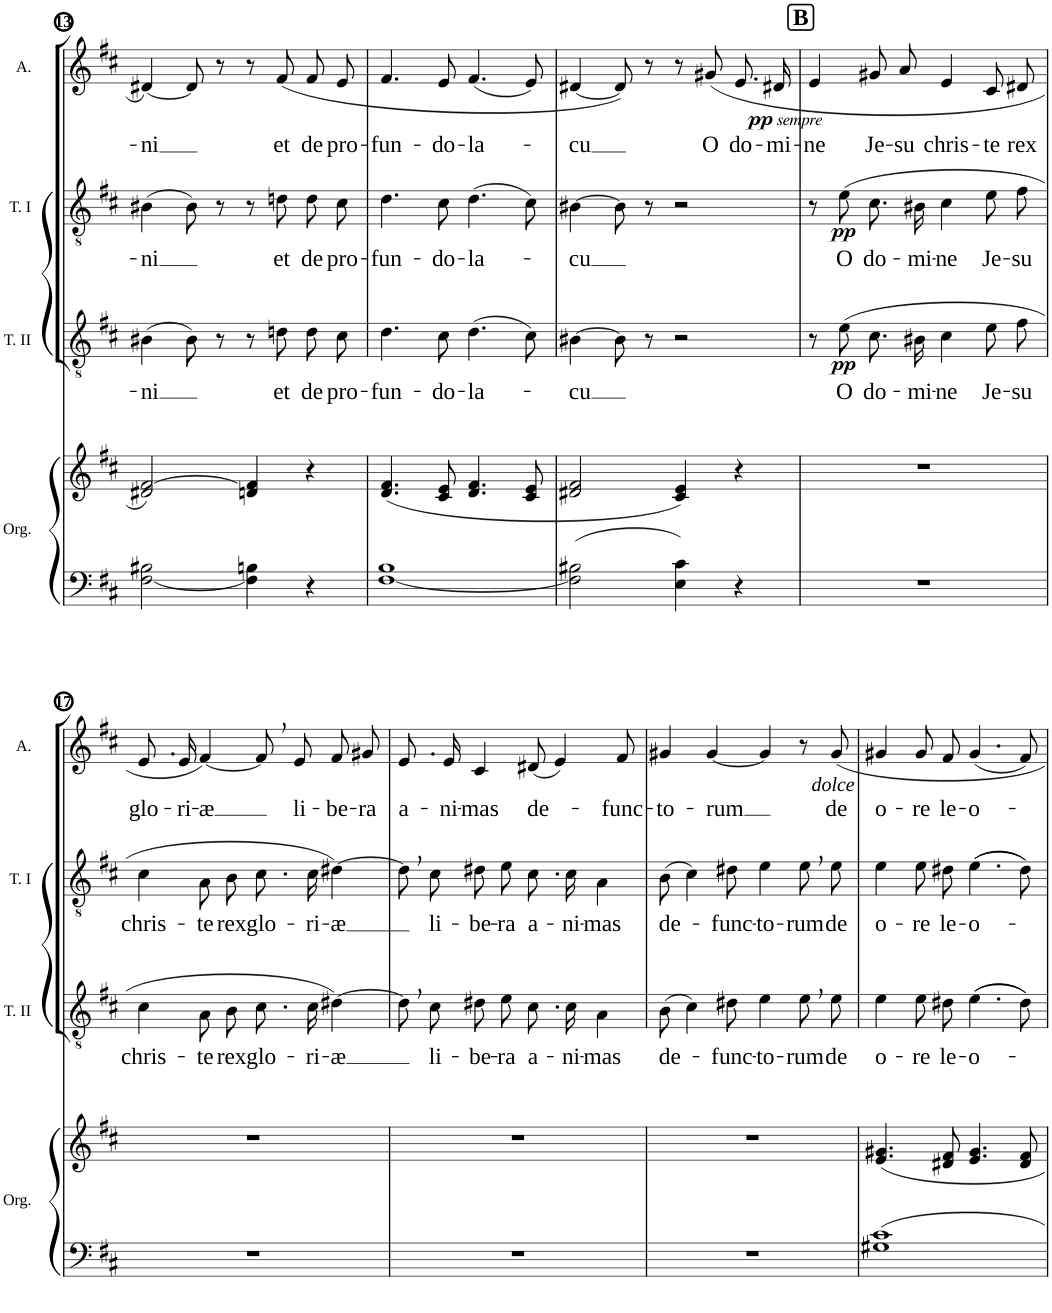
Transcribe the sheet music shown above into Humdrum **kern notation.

**kern	**kern	**kern	**text	**dynam	**kern	**text	**dynam	**kern	**text	**dynam
*part4	*part4	*part3	*part3	*part3	*part2	*part2	*part2	*part1	*part1	*part1
*staff5	*staff4	*staff3	*staff3	*staff3	*staff2	*staff2	*staff2	*staff1	*staff1	*staff1
*I"Orgue	*	*I"Ténors II	*	*	*I"Ténors I	*	*	*I"Altos	*	*
*I'Org.	*	*I'T. II	*	*	*I'T. I	*	*	*I'A.	*	*
!!LO:PB:g=z
*clefF4	*clefG2	*clefGv2	*	*	*clefGv2	*	*	*clefG2	*	*
*k[f#c#]	*k[f#c#]	*k[f#c#]	*	*	*k[f#c#]	*	*	*k[f#c#]	*	*
*M4/4	*M4/4	*M4/4	*	*	*M4/4	*	*	*M4/4	*	*
*met(c)	*met(c)	*met(c)	*	*	*met(c)	*	*	*met(c)	*	*
=13	=13	=13	=13	=13	=13	=13	=13	=13	=13	=13
!	!	!	!LO:LY:b	!	!	!LO:LY:b	!	!	!LO:LY:b	!
[2F#\ 2B#X\	2d#X/ [2f#/	(4B#X\	-ni	.	(4B#X\	-ni	.	[4d#X/	-ni	.
.	.	8B#\)	.	.	8B#\)	.	.	8d#/]	.	.
.	.	8r	.	.	8r	.	.	8r	.	.
4F#\] 4Bn\	4dn/ 4f#/]	8r	.	.	8r	.	.	8r	.	.
!	!	!	!LO:LY:b	!	!	!LO:LY:b	!	!	!LO:LY:b	!
.	.	8dn\	et	.	8dn\	et	.	(8f#/	et	.
!	!	!	!LO:LY:b	!	!	!LO:LY:b	!	!	!LO:LY:b	!
4r	4r	8d\L	de	.	8d\L	de	.	8f#/L	de	.
!	!	!	!LO:LY:b	!	!	!LO:LY:b	!	!	!LO:LY:b	!
.	.	8c#\J	pro-	.	8c#\J	pro-	.	8e/J	pro-	.
=14	=14	=14	=14	=14	=14	=14	=14	=14	=14	=14
!	!	!	!LO:LY:b	!	!	!LO:LY:b	!	!	!LO:LY:b	!
[1F# 1B	(4.d/ 4.f#/	4.d\	-fun-	.	4.d\	-fun-	.	4.f#/	-fun-	.
!	!	!	!LO:LY:b	!	!	!LO:LY:b	!	!	!LO:LY:b	!
.	8c#/ 8e/	8c#\	-do-	.	8c#\	-do-	.	8e/	-do-	.
!	!	!	!LO:LY:b	!	!	!LO:LY:b	!	!	!LO:LY:b	!
.	4.d/ 4.f#/	(4.d\	-la-	.	(4.d\	-la-	.	(4.f#/	-la-	.
.	8c#/ 8e/	8c#\)	.	.	8c#\)	.	.	8e/)	.	.
=15	=15	=15	=15	=15	=15	=15	=15	=15	=15	=15
!	!	!	!LO:LY:b	!	!	!LO:LY:b	!	!	!LO:LY:b	!
2F#\] 2B#X\	2d#X/ 2f#/	[4B#X\	-cu	.	[4B#X\	-cu	.	[4d#X/	-cu	.
.	.	8B#\]	.	.	8B#\]	.	.	8d#/])	.	.
.	.	8r	.	.	8r	.	.	8r	.	.
4E\ 4c#\	4c#/ 4e/)	2r	.	.	2r	.	.	8r	.	.
!	!	!	!	!	!	!	!	!	!LO:LY:b	!LO:DY:b
!	!	!	!	!	!	!	!	!	!	!LO:DY:n=1:b
.	.	.	.	.	.	.	.	(8g#X/	O	pp other-dynamics
!	!	!	!	!	!	!	!	!	!LO:LY:b	!
4r	4r	.	.	.	.	.	.	8.e/L	do-	.
!	!	!	!	!	!	!	!	!	!LO:LY:b	!
.	.	.	.	.	.	.	.	16d#X/Jk	-mi-	.
=16	=16	=16	=16	=16	=16	=16	=16	=16	=16	=16
!	!	!	!	!	!	!	!	!	!LO:LY:b	!
1r	1r	8r	.	.	8r	.	.	4e/	-ne	.
!	!	!	!LO:LY:b	!LO:DY:b	!	!LO:LY:b	!LO:DY:b	!	!	!
.	.	(8e\	O	pp	(8e\	O	pp	.	.	.
!	!	!	!LO:LY:b	!	!	!LO:LY:b	!	!	!LO:LY:b	!
.	.	8.c#\L	do-	.	8.c#\L	do-	.	8g#X/L	Je-	.
!	!	!	!	!	!	!	!	!	!LO:LY:b	!
.	.	.	.	.	.	.	.	8a/J	-su	.
!	!	!	!LO:LY:b	!	!	!LO:LY:b	!	!	!	!
.	.	16B#X\Jk	-mi-	.	16B#X\Jk	-mi-	.	.	.	.
!	!	!	!LO:LY:b	!	!	!LO:LY:b	!	!	!LO:LY:b	!
.	.	4c#\	-ne	.	4c#\	-ne	.	4e/	chris-	.
!	!	!	!LO:LY:b	!	!	!LO:LY:b	!	!	!LO:LY:b	!
.	.	8e\L	Je-	.	8e\L	Je-	.	8c#/L	-te	.
!	!	!	!LO:LY:b	!	!	!LO:LY:b	!	!	!LO:LY:b	!
.	.	8f#\J	-su	.	8f#\J	-su	.	8d#X/J	rex	.
!!LO:LB:g=z
=17	=17	=17	=17	=17	=17	=17	=17	=17	=17	=17
!	!	!	!LO:LY:b	!	!	!LO:LY:b	!	!	!LO:LY:b	!
1r	1r	4c#\	chris-	.	4c#\	chris-	.	8.e/L	glo-	.
!	!	!	!	!	!	!	!	!	!LO:LY:b	!
.	.	.	.	.	.	.	.	16e/Jk	-ri-	.
!	!	!	!LO:LY:b	!	!	!LO:LY:b	!	!	!LO:LY:b	!
.	.	8A\L	-te	.	8A\L	-te	.	[4f#/)	-æ	.
!	!	!	!LO:LY:b	!	!	!LO:LY:b	!	!	!	!
.	.	8B\J	rex	.	8B\J	rex	.	.	.	.
!	!	!	!LO:LY:b	!	!	!LO:LY:b	!	!	!	!
.	.	8.c#\L	glo-	.	8.c#\L	glo-	.	8f#,/L]	.	.
!	!	!	!	!	!	!	!	!	!LO:LY:b	!
.	.	.	.	.	.	.	.	8e/J	li-	.
!	!	!	!LO:LY:b	!	!	!LO:LY:b	!	!	!	!
.	.	16c#\Jk	-ri-	.	16c#\Jk	-ri-	.	.	.	.
!	!	!	!LO:LY:b	!	!	!LO:LY:b	!	!	!LO:LY:b	!
.	.	[4d#X\)	-æ	.	[4d#X\)	-æ	.	8f#/L	-be-	.
!	!	!	!	!	!	!	!	!	!LO:LY:b	!
.	.	.	.	.	.	.	.	8g#X/J	-ra	.
=18	=18	=18	=18	=18	=18	=18	=18	=18	=18	=18
!	!	!	!	!	!	!	!	!	!LO:LY:b	!
1r	1r	8d#,\L]	.	.	8d#,\L]	.	.	8.e/L	a-	.
!	!	!	!LO:LY:b	!	!	!LO:LY:b	!	!	!	!
.	.	8c#\J	li-	.	8c#\J	li-	.	.	.	.
!	!	!	!	!	!	!	!	!	!LO:LY:b	!
.	.	.	.	.	.	.	.	16e/Jk	-ni-	.
!	!	!	!LO:LY:b	!	!	!LO:LY:b	!	!	!LO:LY:b	!
.	.	8d#X\L	-be-	.	8d#X\L	-be-	.	4c#/	-mas	.
!	!	!	!LO:LY:b	!	!	!LO:LY:b	!	!	!	!
.	.	8e\J	-ra	.	8e\J	-ra	.	.	.	.
!	!	!	!LO:LY:b	!	!	!LO:LY:b	!	!	!LO:LY:b	!
.	.	8.c#\L	a-	.	8.c#\L	a-	.	(8d#X/	de-	.
.	.	.	.	.	.	.	.	4e/)	.	.
!	!	!	!LO:LY:b	!	!	!LO:LY:b	!	!	!	!
.	.	16c#\Jk	-ni-	.	16c#\Jk	-ni-	.	.	.	.
!	!	!	!LO:LY:b	!	!	!LO:LY:b	!	!	!	!
.	.	4A\	-mas	.	4A\	-mas	.	.	.	.
!	!	!	!	!	!	!	!	!	!LO:LY:b	!
.	.	.	.	.	.	.	.	8f#/	-func-	.
=19	=19	=19	=19	=19	=19	=19	=19	=19	=19	=19
!	!	!	!LO:LY:b	!	!	!LO:LY:b	!	!	!LO:LY:b	!
1r	1r	(8B\	de-	.	(8B\	de-	.	4g#X/	-to-	.
.	.	4c#\)	.	.	4c#\)	.	.	.	.	.
!	!	!	!	!	!	!	!	!	!LO:LY:b	!
.	.	.	.	.	.	.	.	[4g#/	-rum	.
!	!	!	!LO:LY:b	!	!	!LO:LY:b	!	!	!	!
.	.	8d#X\	-func-	.	8d#X\	-func-	.	.	.	.
!	!	!	!LO:LY:b	!	!	!LO:LY:b	!	!	!	!
.	.	4e\	-to-	.	4e\	-to-	.	4g#/]	.	.
!	!	!	!LO:LY:b	!	!	!LO:LY:b	!	!	!	!
.	.	8e,\L	-rum	.	8e,\L	-rum	.	8r	.	.
!	!	!	!	!	!	!	!	!LO:TX:b:i:t=dolce	!	!
!	!	!	!LO:LY:b	!	!	!LO:LY:b	!	!	!LO:LY:b	!
.	.	8e\J	de	.	8e\J	de	.	8g#/	de	.
=20	=20	=20	=20	=20	=20	=20	=20	=20	=20	=20
!	!	!	!LO:LY:b	!	!	!LO:LY:b	!	!	!LO:LY:b	!
1G#X 1c#	4.e/ 4.g#X/	4e\	o-	.	4e\	o-	.	4g#X/	o-	.
!	!	!	!LO:LY:b	!	!	!LO:LY:b	!	!	!LO:LY:b	!
.	.	8e\L	-re	.	8e\L	-re	.	8g#/L	-re	.
!	!	!	!LO:LY:b	!	!	!LO:LY:b	!	!	!LO:LY:b	!
.	8d#X/ 8f#/	8d#X\J	le-	.	8d#X\J	le-	.	8f#/J	le-	.
!	!	!	!LO:LY:b	!	!	!LO:LY:b	!	!	!LO:LY:b	!
.	4.e/ 4.g#/	((4.e\	-o-	.	((4.e\	-o-	.	(4.g#/	-o-	.
.	8d#/ 8f#/	8d#\))	.	.	8d#\))	.	.	8f#/)	.	.
=	=	=	=	=	=	=	=	=	=	=
*-	*-	*-	*-	*-	*-	*-	*-	*-	*-	*-
